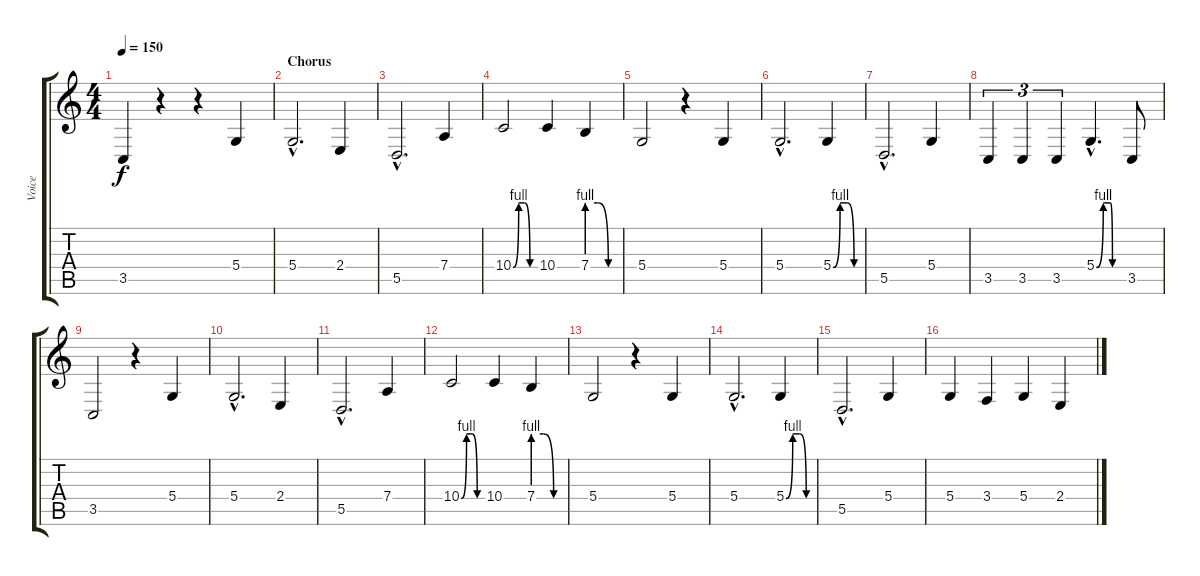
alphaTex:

\track ("Voice" "Voice") {instrument choiraahs}
\staff {score tabs}
\tuning (E4 B3 G3 D3 A2 E2) {hide}
\ts (4 4)
\tempo 150
\clef g2
\ks c
3.5.4{dy f} r.4 r.4 5.4.4 |
\section ("" "Chorus")
5.4{hac}.2{d} 2.4.4 |
5.5{hac}.2{d} 7.4.4 |
10.4{be (custom 0 0 15 4 30 4 45 0 60 0)}.2 10.4.4 7.4{be (custom 0 4 20 4 40 0 60 0)}.4 |
5.4.2 r.4 5.4.4 |
5.4{hac}.2{d} 5.4{be (custom 0 0 15 4 30 4 45 0 60 0)}.4 |
5.5{hac}.2{d} 5.4.4 |
3.5.4{tu (3 2)} 3.5.4{tu (3 2)} 3.5.4{tu (3 2)} 5.4{be (custom 0 0 15 4 30 4 35 0 45 0 60 0) hac}.4{d} 3.5.8 |
3.5.2 r.4 5.4.4 |
5.4{hac}.2{d} 2.4.4 |
5.5{hac}.2{d} 7.4.4 |
10.4{be (custom 0 0 15 4 30 4 45 0 60 0)}.2 10.4.4 7.4{be (custom 0 4 20 4 40 0 60 0)}.4 |
5.4.2 r.4 5.4.4 |
5.4{hac}.2{d} 5.4{be (custom 0 0 15 4 30 4 45 0 60 0)}.4 |
5.5{hac}.2{d} 5.4.4 |
5.4.4 3.4.4 5.4.4 2.4.4
